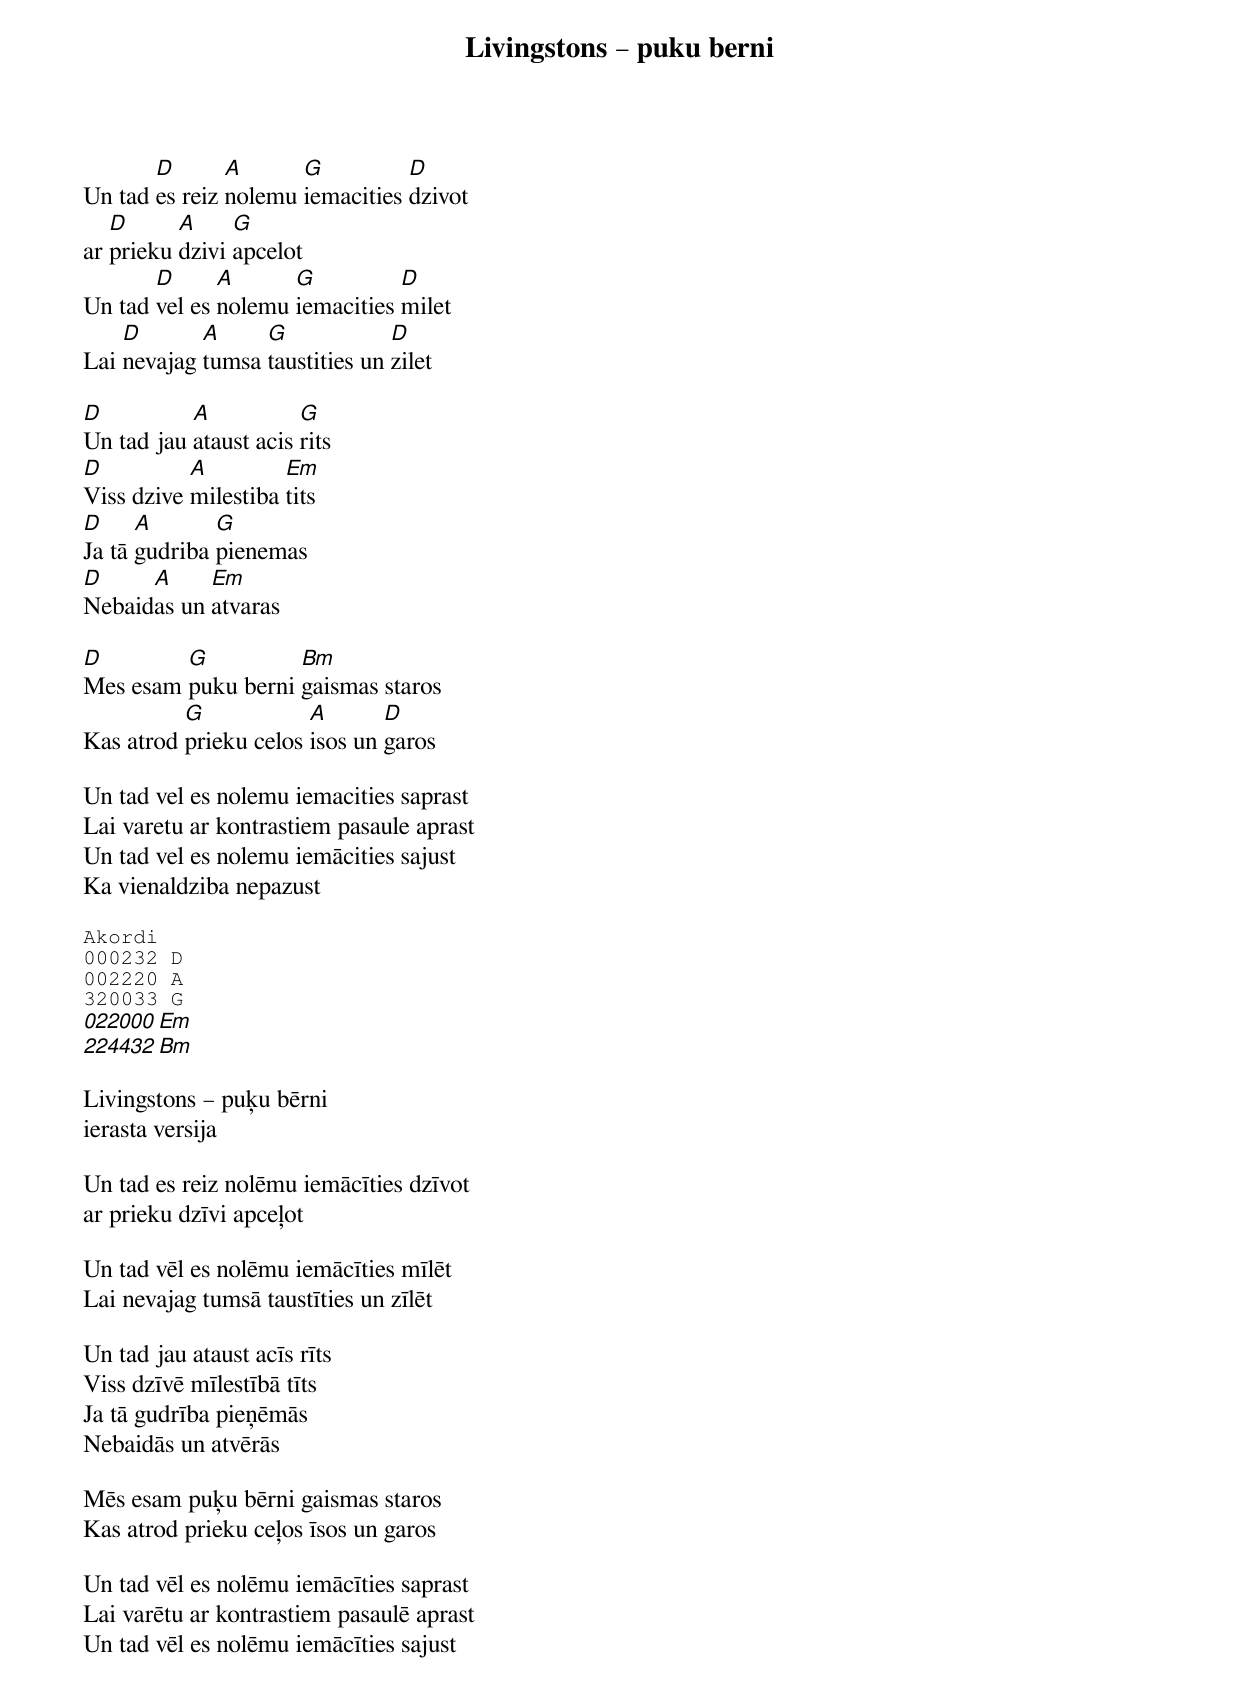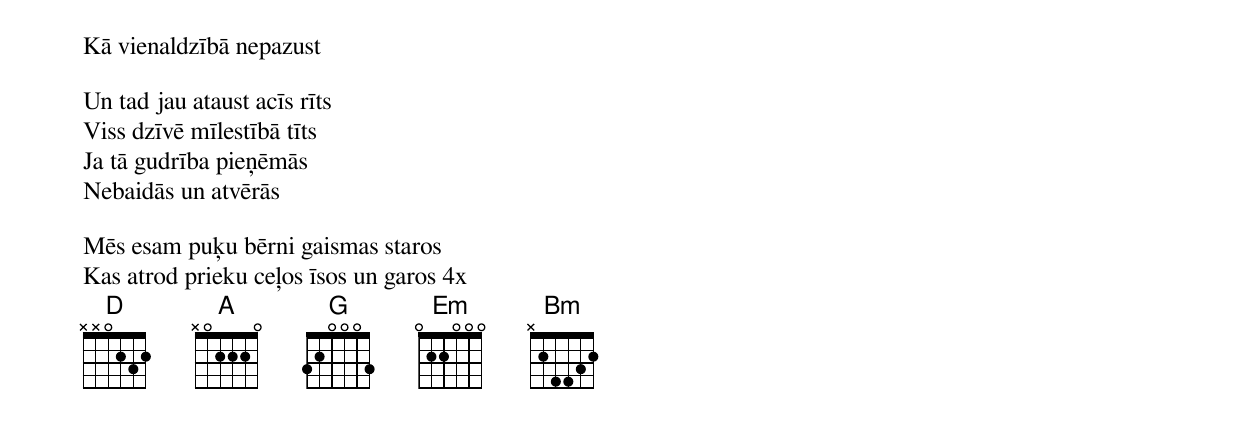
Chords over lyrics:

Livingstons – puku berni

       D       A      G          D
Un tad es reiz nolemu iemacities dzivot
   D      A     G
ar prieku dzivi apcelot
       D      A      G          D
Un tad vel es nolemu iemacities milet
    D       A     G             D
Lai nevajag tumsa taustities un zilet

D          A           G
Un tad jau ataust acis rits
D          A         Em
Viss dzive milestiba tits
D     A       G
Ja tā gudriba pienemas
D     A     Em
Nebaidas un atvaras

D        G          Bm
Mes esam puku berni gaismas staros
          G            A       D
Kas atrod prieku celos isos un garos

Un tad vel es nolemu iemacities saprast
Lai varetu ar kontrastiem pasaule aprast
Un tad vel es nolemu iemācities sajust
Ka vienaldziba nepazust

Akordi
000232 D
002220 A
320033 G
022000 Em
224432 Bm

Livingstons – puķu bērni
ierasta versija

Un tad es reiz nolēmu iemācīties dzīvot
ar prieku dzīvi apceļot

Un tad vēl es nolēmu iemācīties mīlēt
Lai nevajag tumsā taustīties un zīlēt

Un tad jau ataust acīs rīts
Viss dzīvē mīlestībā tīts
Ja tā gudrība pieņēmās
Nebaidās un atvērās

Mēs esam puķu bērni gaismas staros
Kas atrod prieku ceļos īsos un garos

Un tad vēl es nolēmu iemācīties saprast
Lai varētu ar kontrastiem pasaulē aprast
Un tad vēl es nolēmu iemācīties sajust
Kā vienaldzībā nepazust

Un tad jau ataust acīs rīts
Viss dzīvē mīlestībā tīts
Ja tā gudrība pieņēmās
Nebaidās un atvērās

Mēs esam puķu bērni gaismas staros
Kas atrod prieku ceļos īsos un garos 4x
